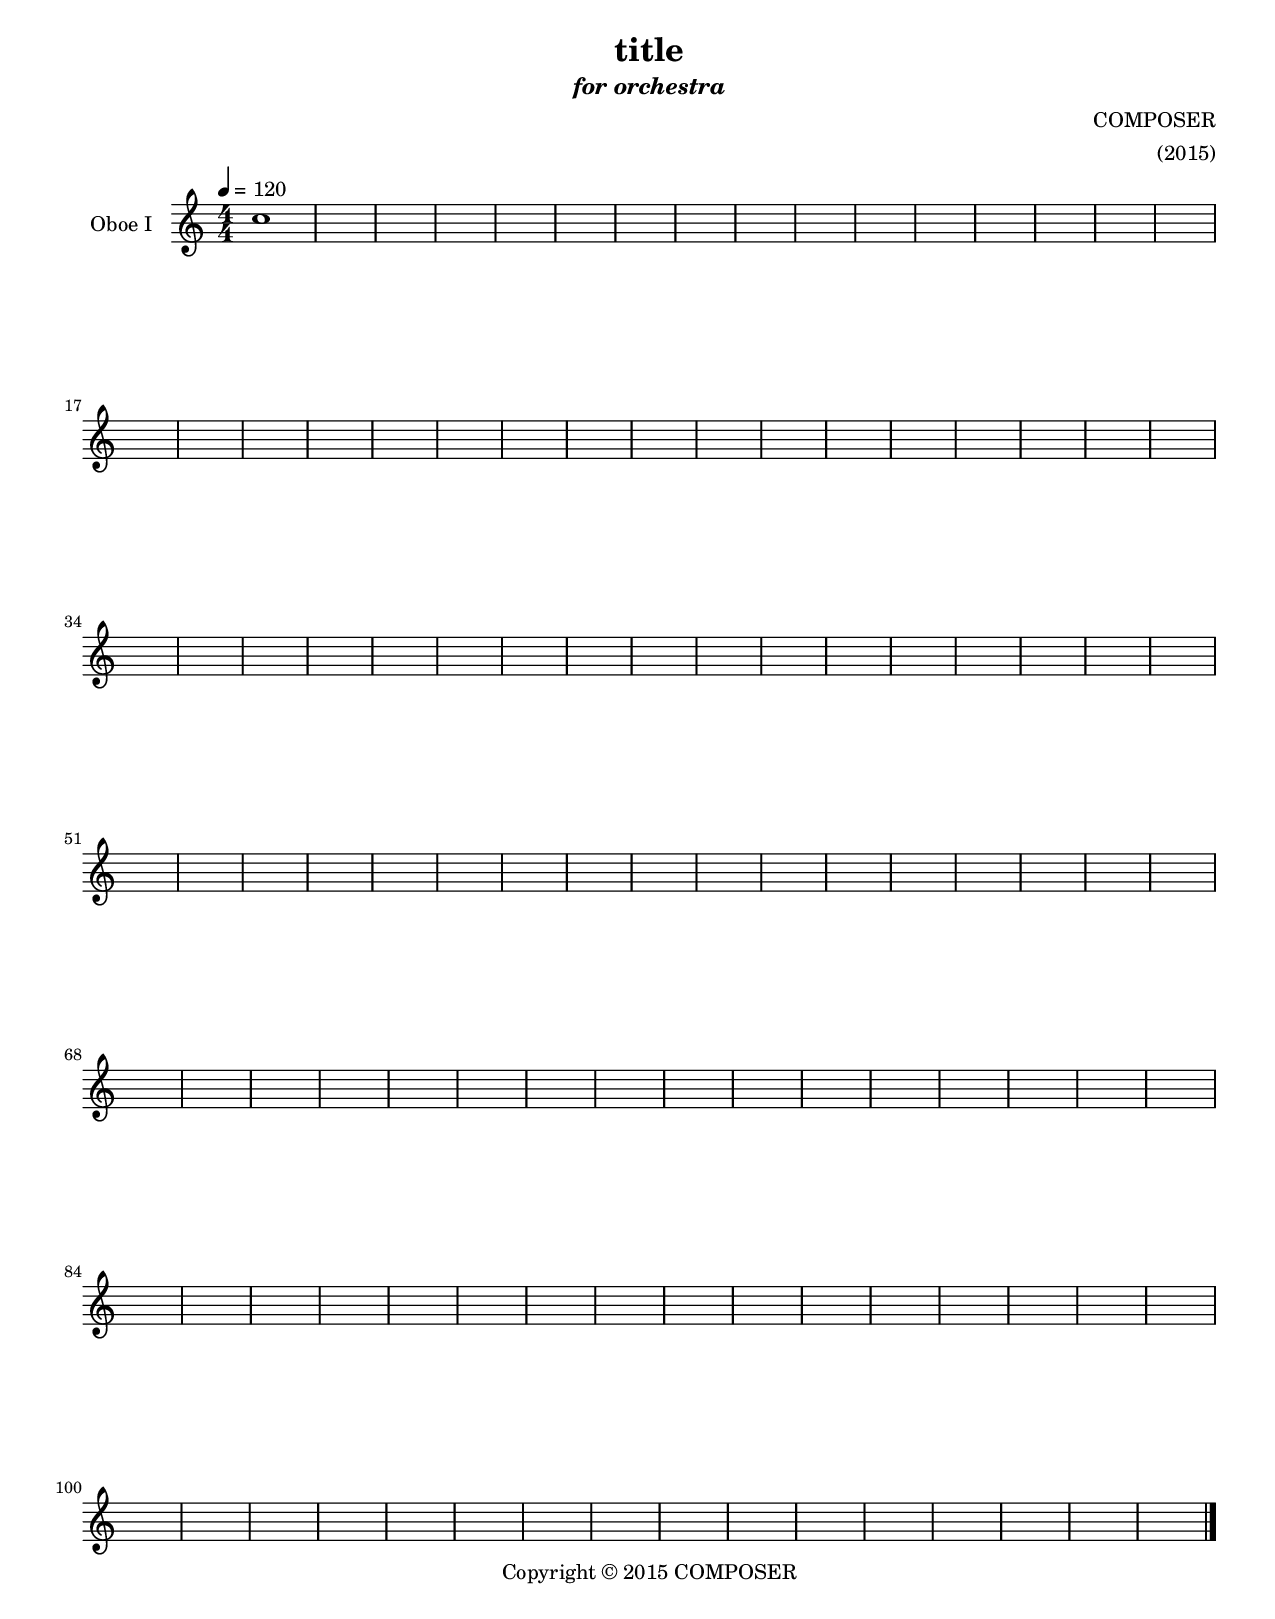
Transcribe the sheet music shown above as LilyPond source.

\version "2.18.2"

#(set-global-staff-size 18)
#(set-default-paper-size "letter")

\header {
  title = "title"
  subtitle = \markup { \italic "for orchestra" }
  dedication = ""
  composer = "COMPOSER"
  arranger = "(2015)"
  %piece = \markup \box {"Transposed Score"}
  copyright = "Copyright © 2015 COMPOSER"
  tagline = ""
}

\include "orchestra_metrics.ly"
\include "orchestra_notes.ly"
\include "orchestra_headings.ly"
\include "orchestra_definitions.ly"

OboeOneHeading = {
  #(set-accidental-style 'neo-modern)
  \override Staff.Accidental #'hide-tied-accidental-after-break = ##t
  \set Staff.instrumentName = \markup \concat {"Oboe I" " "}
}

\score {
  <<
    %\override Score.BarNumber #'break-visibility = ##(#t #t #t)
    %\override Score.BarNumber #'break-visibility = #end-of-line-invisible
    \override Score.Stem #'stemlet-length = #0.75
    \override Score.StaffSymbol.layer = #4
    \override Score.TimeSignature.layer = #3
    \new Staff = "oboe" \with {
      \override VerticalAxisGroup #'remove-empty = ##f
    }
    << \Metrics \OboeOneHeading \OboeOneNotes >>
  >>
  \layout {
    \context { \RemoveEmptyStaffContext }
    \context { \Staff \override TimeSignature.style = #'numbered \accidentalStyle "neo-modern"  }
  }
  %\midi { }
}

\paper {
  %two-sided = ##t
  page-limit-inter-system-space = ##t
  ragged-bottom = ##f
  ragged-last-bottom = ##f
  page-limit-inter-system-space-factor = 1.3
  top-margin = 1\cm
  inner-margin = 2\cm
  outer-margin = 1.6\cm
  left-margin = 1.4\cm
  %system-separator-markup = \slashSeparator
  %max-systems-per-page = 1
}
